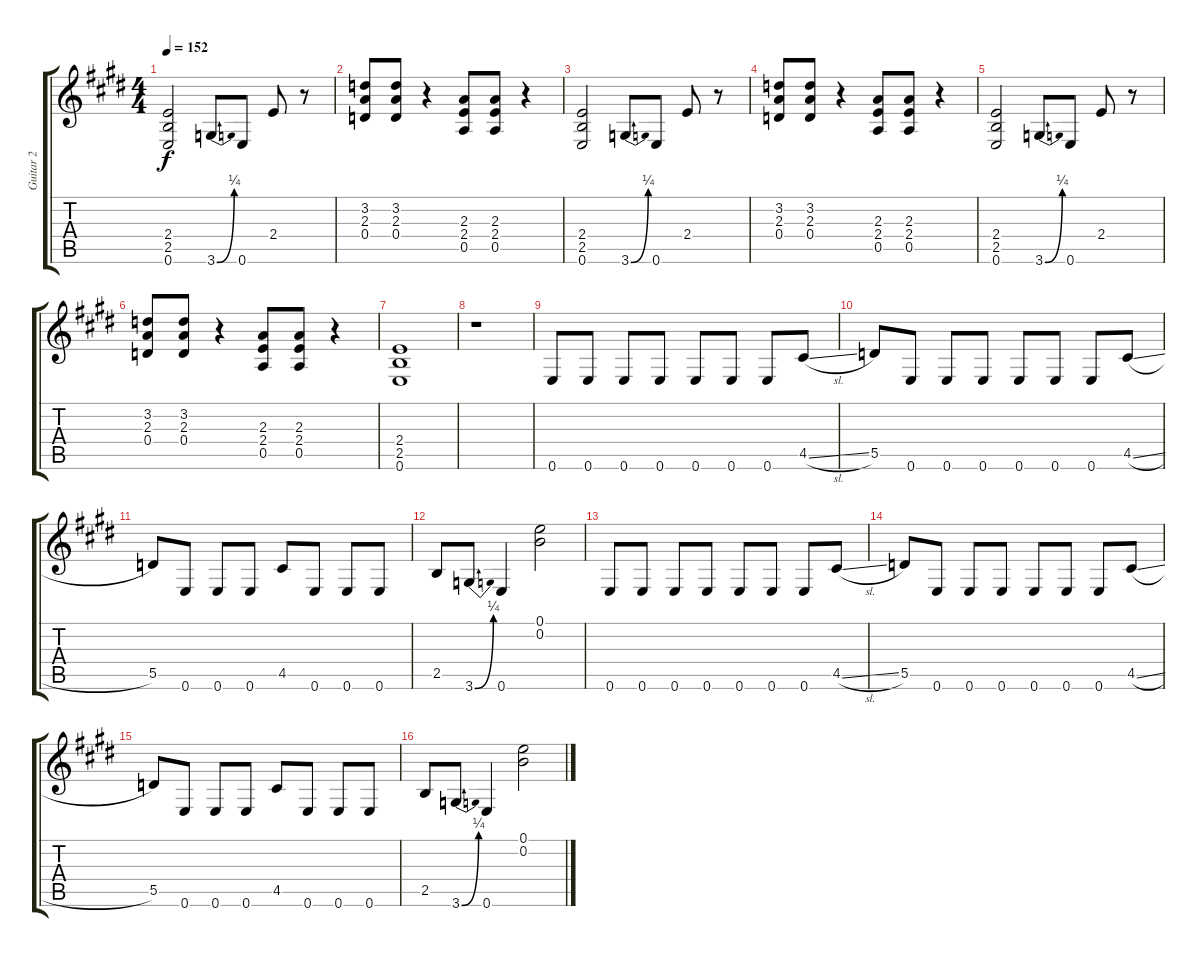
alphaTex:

\track ("Guitar 2" "Guitar 2") {instrument overdrivenguitar}
\staff {score tabs}
\tuning (E4 B3 G3 D3 A2 E2) {hide}
\ts (4 4)
\tempo 152
\clef g2
\ks e
(2.4 2.5 0.6).2{dy f} 3.6{be (bend 0 0 60 1)}.8 0.6.8 2.4.8 r.8 |
(3.2 2.3 0.4).8 (3.2 2.3 0.4).8 r.4 (2.3 2.4 0.5).8 (2.3 2.4 0.5).8 r.4 |
(2.4 2.5 0.6).2 3.6{be (bend 0 0 60 1)}.8 0.6.8 2.4.8 r.8 |
(3.2 2.3 0.4).8 (3.2 2.3 0.4).8 r.4 (2.3 2.4 0.5).8 (2.3 2.4 0.5).8 r.4 |
(2.4 2.5 0.6).2 3.6{be (bend 0 0 60 1)}.8 0.6.8 2.4.8 r.8 |
(3.2 2.3 0.4).8 (3.2 2.3 0.4).8 r.4 (2.3 2.4 0.5).8 (2.3 2.4 0.5).8 r.4 |
(2.4 2.5 0.6).1 |
r.1 |
0.6.8 0.6.8 0.6.8 0.6.8 0.6.8 0.6.8 0.6.8 4.5{sl}.8 |
5.5.8 0.6.8 0.6.8 0.6.8 0.6.8 0.6.8 0.6.8 4.5{sl}.8 |
5.5.8 0.6.8 0.6.8 0.6.8 4.5.8 0.6.8 0.6.8 0.6.8 |
2.5.8 3.6{be (bend 0 0 60 1)}.8 0.6.4 (0.1 0.2).2 |
0.6.8 0.6.8 0.6.8 0.6.8 0.6.8 0.6.8 0.6.8 4.5{sl}.8 |
5.5.8 0.6.8 0.6.8 0.6.8 0.6.8 0.6.8 0.6.8 4.5{sl}.8 |
5.5.8 0.6.8 0.6.8 0.6.8 4.5.8 0.6.8 0.6.8 0.6.8 |
2.5.8 3.6{be (bend 0 0 60 1)}.8 0.6.4 (0.1 0.2).2
